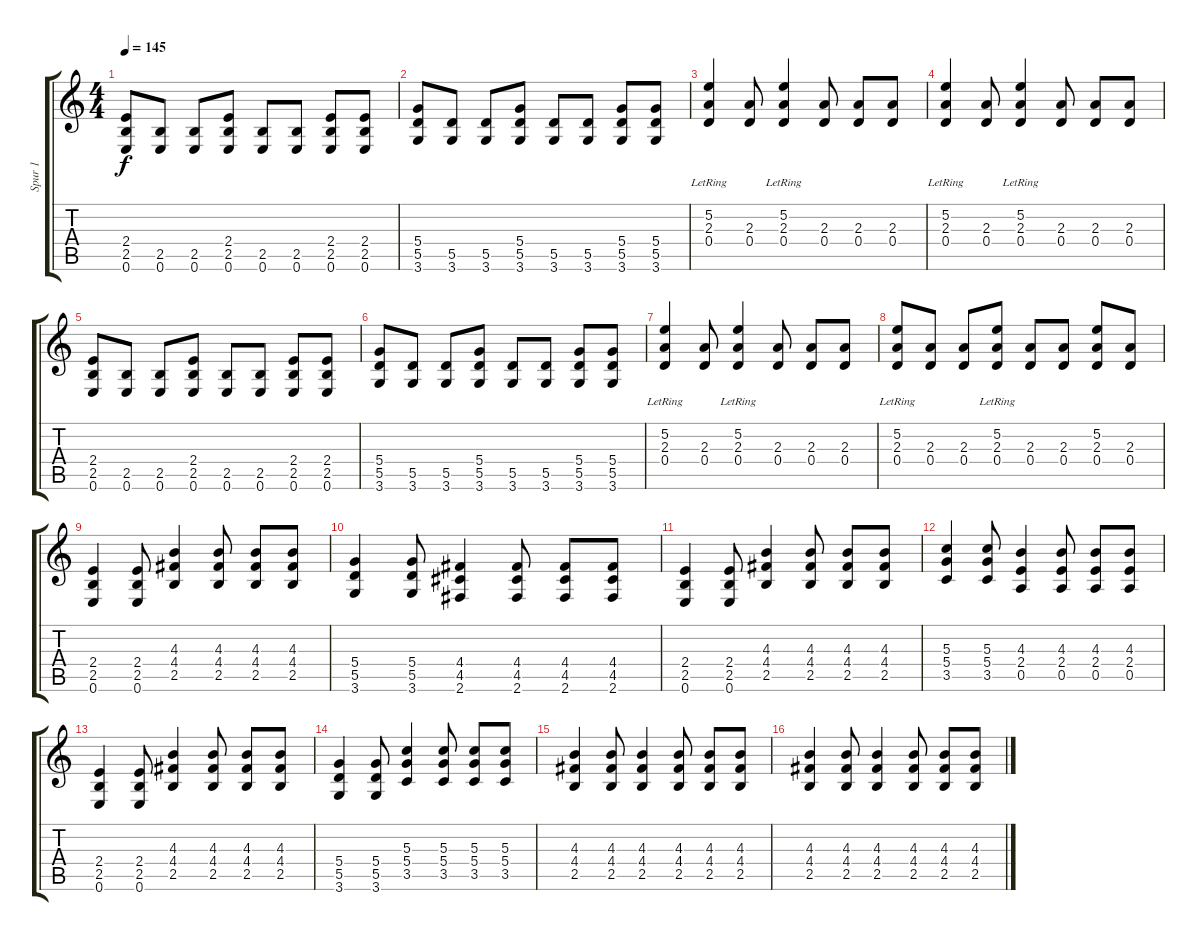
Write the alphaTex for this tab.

\track ("Spur 1" "Spur 1") {instrument distortionguitar}
\staff {score tabs}
\tuning (E4 B3 G3 D3 A2 E2) {hide}
\ts (4 4)
\tempo 145
\clef g2
\ks c
(2.4 2.5 0.6).8{dy f} (2.5 0.6).8 (2.5 0.6).8 (2.4 2.5 0.6).8 (2.5 0.6).8 (2.5 0.6).8 (2.4 2.5 0.6).8 (2.4 2.5 0.6).8 |
(5.4 5.5 3.6).8 (5.5 3.6).8 (5.5 3.6).8 (5.4 5.5 3.6).8 (5.5 3.6).8 (5.5 3.6).8 (5.4 5.5 3.6).8 (5.4 5.5 3.6).8 |
(5.2{lr} 2.3 0.4).4 (2.3 0.4).8 (5.2{lr} 2.3 0.4).4 (2.3 0.4).8 (2.3 0.4).8 (2.3 0.4).8 |
(5.2{lr} 2.3 0.4).4 (2.3 0.4).8 (5.2{lr} 2.3 0.4).4 (2.3 0.4).8 (2.3 0.4).8 (2.3 0.4).8 |
(2.4 2.5 0.6).8 (2.5 0.6).8 (2.5 0.6).8 (2.4 2.5 0.6).8 (2.5 0.6).8 (2.5 0.6).8 (2.4 2.5 0.6).8 (2.4 2.5 0.6).8 |
(5.4 5.5 3.6).8 (5.5 3.6).8 (5.5 3.6).8 (5.4 5.5 3.6).8 (5.5 3.6).8 (5.5 3.6).8 (5.4 5.5 3.6).8 (5.4 5.5 3.6).8 |
(5.2{lr} 2.3 0.4).4 (2.3 0.4).8 (5.2{lr} 2.3 0.4).4 (2.3 0.4).8 (2.3 0.4).8 (2.3 0.4).8 |
(5.2{lr} 2.3 0.4).8 (2.3 0.4).8 (2.3 0.4).8 (5.2{lr} 2.3 0.4).8 (2.3 0.4).8 (2.3 0.4).8 (5.2 2.3 0.4).8 (2.3 0.4).8 |
(2.4 2.5 0.6).4 (2.4 2.5 0.6).8 (4.3 4.4 2.5).4 (4.3 4.4 2.5).8 (4.3 4.4 2.5).8 (4.3 4.4 2.5).8 |
(5.4 5.5 3.6).4 (5.4 5.5 3.6).8 (4.4 4.5 2.6).4 (4.4 4.5 2.6).8 (4.4 4.5 2.6).8 (4.4 4.5 2.6).8 |
(2.4 2.5 0.6).4 (2.4 2.5 0.6).8 (4.3 4.4 2.5).4 (4.3 4.4 2.5).8 (4.3 4.4 2.5).8 (4.3 4.4 2.5).8 |
(5.3 5.4 3.5).4 (5.3 5.4 3.5).8 (4.3 2.4 0.5).4 (4.3 2.4 0.5).8 (4.3 2.4 0.5).8 (4.3 2.4 0.5).8 |
(2.4 2.5 0.6).4 (2.4 2.5 0.6).8 (4.3 4.4 2.5).4 (4.3 4.4 2.5).8 (4.3 4.4 2.5).8 (4.3 4.4 2.5).8 |
(5.4 5.5 3.6).4 (5.4 5.5 3.6).8 (5.3 5.4 3.5).4 (5.3 5.4 3.5).8 (5.3 5.4 3.5).8 (5.3 5.4 3.5).8 |
(4.3 4.4 2.5).4 (4.3 4.4 2.5).8 (4.3 4.4 2.5).4 (4.3 4.4 2.5).8 (4.3 4.4 2.5).8 (4.3 4.4 2.5).8 |
(4.3 4.4 2.5).4 (4.3 4.4 2.5).8 (4.3 4.4 2.5).4 (4.3 4.4 2.5).8 (4.3 4.4 2.5).8 (4.3 4.4 2.5).8
